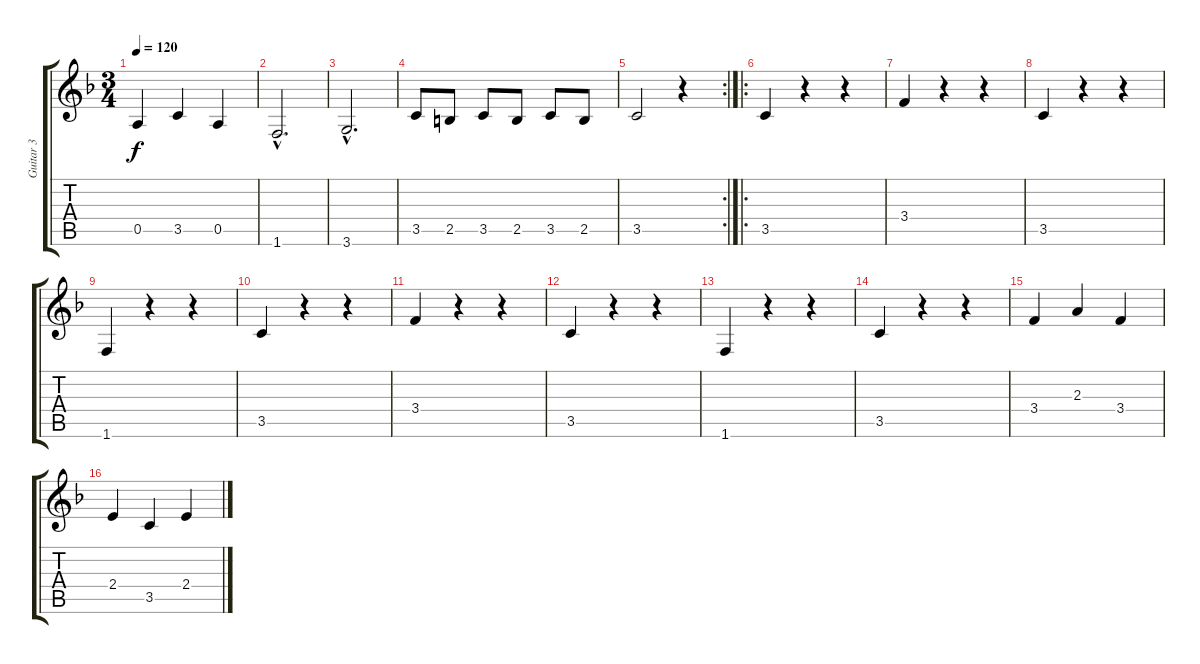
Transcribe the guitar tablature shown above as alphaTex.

\track ("Guitar 3" "Guitar 3") {instrument acousticguitarnylon}
\staff {score tabs}
\tuning (E4 B3 G3 D3 A2 E2) {hide}
\ts (3 4)
\tempo 120
\clef g2
\ks f
0.5.4{dy f} 3.5.4 0.5.4 |
1.6{hac}.2{d} |
3.6{hac}.2{d} |
3.5.8 2.5.8 3.5.8 2.5.8 3.5.8 2.5.8 |
\rc 2
3.5.2 r.4 |
\ro
3.5.4 r.4 r.4 |
3.4.4 r.4 r.4 |
3.5.4 r.4 r.4 |
1.6.4 r.4 r.4 |
3.5.4 r.4 r.4 |
3.4.4 r.4 r.4 |
3.5.4 r.4 r.4 |
1.6.4 r.4 r.4 |
3.5.4 r.4 r.4 |
3.4.4 2.3.4 3.4.4 |
2.4.4 3.5.4 2.4.4
